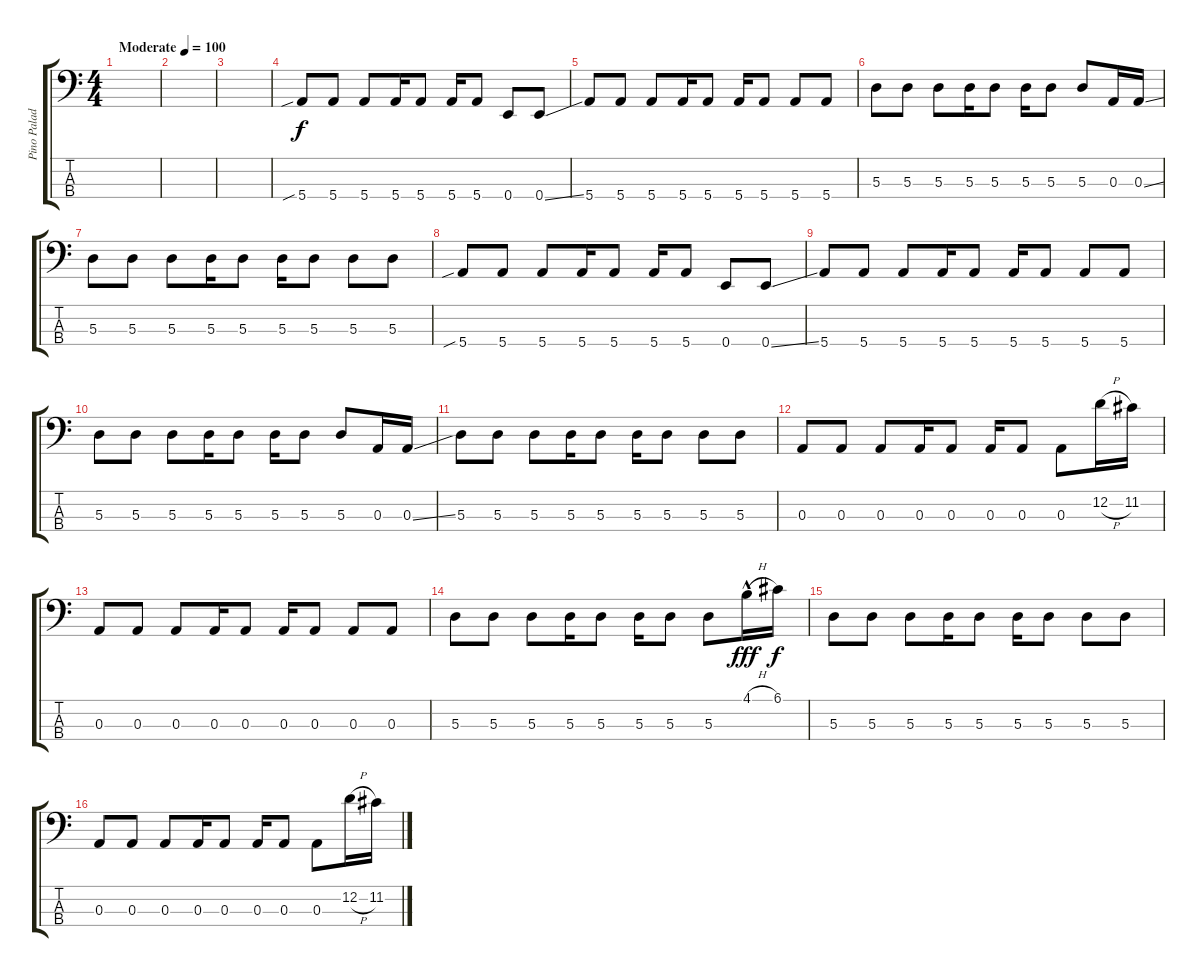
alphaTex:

\track ("Pino Paladino" "Pino Palad") {instrument electricbassfinger}
\staff {score tabs}
\tuning (G2 D2 A1 E1) {hide}
\ts (4 4)
\tempo (100 "Moderate")
\clef f4
\ks c
|
|
|
5.4{sib}.8 5.4.8 5.4.8 5.4.16 5.4.8 5.4.16 5.4.8 0.4.8 0.4{ss}.8 |
5.4.8 5.4.8 5.4.8 5.4.16 5.4.8 5.4.16 5.4.8 5.4.8 5.4.8 |
5.3.8 5.3.8 5.3.8 5.3.16 5.3.8 5.3.16 5.3.8 5.3.8 0.3.16 0.3{ss}.16 |
5.3.8 5.3.8 5.3.8 5.3.16 5.3.8 5.3.16 5.3.8 5.3.8 5.3.8 |
5.4{sib}.8 5.4.8 5.4.8 5.4.16 5.4.8 5.4.16 5.4.8 0.4.8 0.4{ss}.8 |
5.4.8 5.4.8 5.4.8 5.4.16 5.4.8 5.4.16 5.4.8 5.4.8 5.4.8 |
5.3.8 5.3.8 5.3.8 5.3.16 5.3.8 5.3.16 5.3.8 5.3.8 0.3.16 0.3{ss}.16 |
5.3.8 5.3.8 5.3.8 5.3.16 5.3.8 5.3.16 5.3.8 5.3.8 5.3.8 |
0.3.8 0.3.8 0.3.8 0.3.16 0.3.8 0.3.16 0.3.8 0.3.8 12.2{h}.16 11.2.16 |
0.3.8 0.3.8 0.3.8 0.3.16 0.3.8 0.3.16 0.3.8 0.3.8 0.3.8 |
5.3.8 5.3.8 5.3.8 5.3.16 5.3.8 5.3.16 5.3.8 5.3.8 4.1{h hac}.16{dy fff} 6.1.16{dy f} |
5.3.8 5.3.8 5.3.8 5.3.16 5.3.8 5.3.16 5.3.8 5.3.8 5.3.8 |
0.3.8 0.3.8 0.3.8 0.3.16 0.3.8 0.3.16 0.3.8 0.3.8 12.2{h}.16 11.2.16
